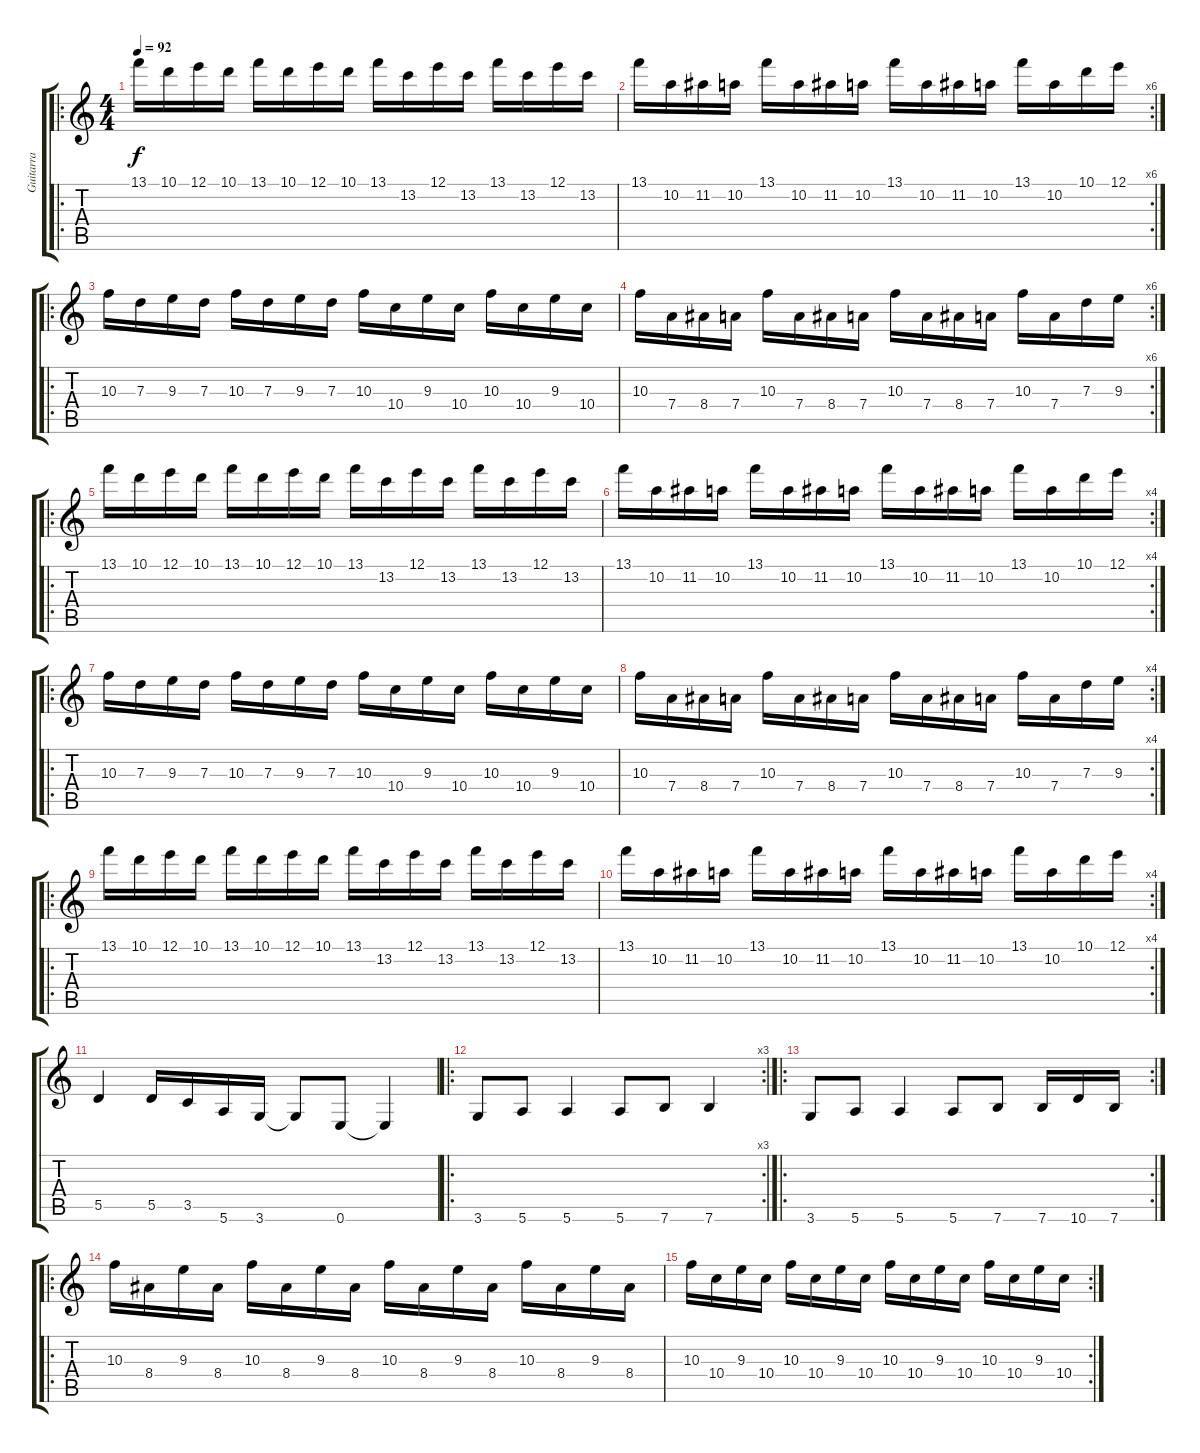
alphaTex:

\track ("Guitarra" "Guitarra") {instrument electricguitarjazz}
\staff {score tabs}
\tuning (E4 B3 G3 D3 A2 E2) {hide}
\ro
\ts (4 4)
\tempo 92
\clef g2
\ks c
13.1.16{dy f instrument electricguitarjazz} 10.1.16 12.1.16 10.1.16 13.1.16 10.1.16 12.1.16 10.1.16 13.1.16 13.2.16 12.1.16 13.2.16 13.1.16 13.2.16 12.1.16 13.2.16 |
\rc 6
13.1.16 10.2.16 11.2.16 10.2.16 13.1.16 10.2.16 11.2.16 10.2.16 13.1.16 10.2.16 11.2.16 10.2.16 13.1.16 10.2.16 10.1.16 12.1.16 |
\ro
10.3.16 7.3.16 9.3.16 7.3.16 10.3.16 7.3.16 9.3.16 7.3.16 10.3.16 10.4.16 9.3.16 10.4.16 10.3.16 10.4.16 9.3.16 10.4.16 |
\rc 6
10.3.16 7.4.16 8.4.16 7.4.16 10.3.16 7.4.16 8.4.16 7.4.16 10.3.16 7.4.16 8.4.16 7.4.16 10.3.16 7.4.16 7.3.16 9.3.16 |
\ro
13.1.16 10.1.16 12.1.16 10.1.16 13.1.16 10.1.16 12.1.16 10.1.16 13.1.16 13.2.16 12.1.16 13.2.16 13.1.16 13.2.16 12.1.16 13.2.16 |
\rc 4
13.1.16 10.2.16 11.2.16 10.2.16 13.1.16 10.2.16 11.2.16 10.2.16 13.1.16 10.2.16 11.2.16 10.2.16 13.1.16 10.2.16 10.1.16 12.1.16 |
\ro
10.3.16 7.3.16 9.3.16 7.3.16 10.3.16 7.3.16 9.3.16 7.3.16 10.3.16 10.4.16 9.3.16 10.4.16 10.3.16 10.4.16 9.3.16 10.4.16 |
\rc 4
10.3.16 7.4.16 8.4.16 7.4.16 10.3.16 7.4.16 8.4.16 7.4.16 10.3.16 7.4.16 8.4.16 7.4.16 10.3.16 7.4.16 7.3.16 9.3.16 |
\ro
13.1.16 10.1.16 12.1.16 10.1.16 13.1.16 10.1.16 12.1.16 10.1.16 13.1.16 13.2.16 12.1.16 13.2.16 13.1.16 13.2.16 12.1.16 13.2.16 |
\rc 4
13.1.16 10.2.16 11.2.16 10.2.16 13.1.16 10.2.16 11.2.16 10.2.16 13.1.16 10.2.16 11.2.16 10.2.16 13.1.16 10.2.16 10.1.16 12.1.16 |
5.5.4 5.5.16 3.5.16 5.6.16 3.6.16 3.6{t}.8 0.6.8 0.6{t}.4 |
\ro
\rc 3
3.6.8 5.6.8 5.6.4 5.6.8 7.6.8 7.6.4 |
\ro
\rc 2
3.6.8 5.6.8 5.6.4 5.6.8 7.6.8 7.6.16 10.6.16 7.6.16 |
\ro
10.3.16 8.4.16 9.3.16 8.4.16 10.3.16 8.4.16 9.3.16 8.4.16 10.3.16 8.4.16 9.3.16 8.4.16 10.3.16 8.4.16 9.3.16 8.4.16 |
\rc 2
10.3.16 10.4.16 9.3.16 10.4.16 10.3.16 10.4.16 9.3.16 10.4.16 10.3.16 10.4.16 9.3.16 10.4.16 10.3.16 10.4.16 9.3.16 10.4.16
